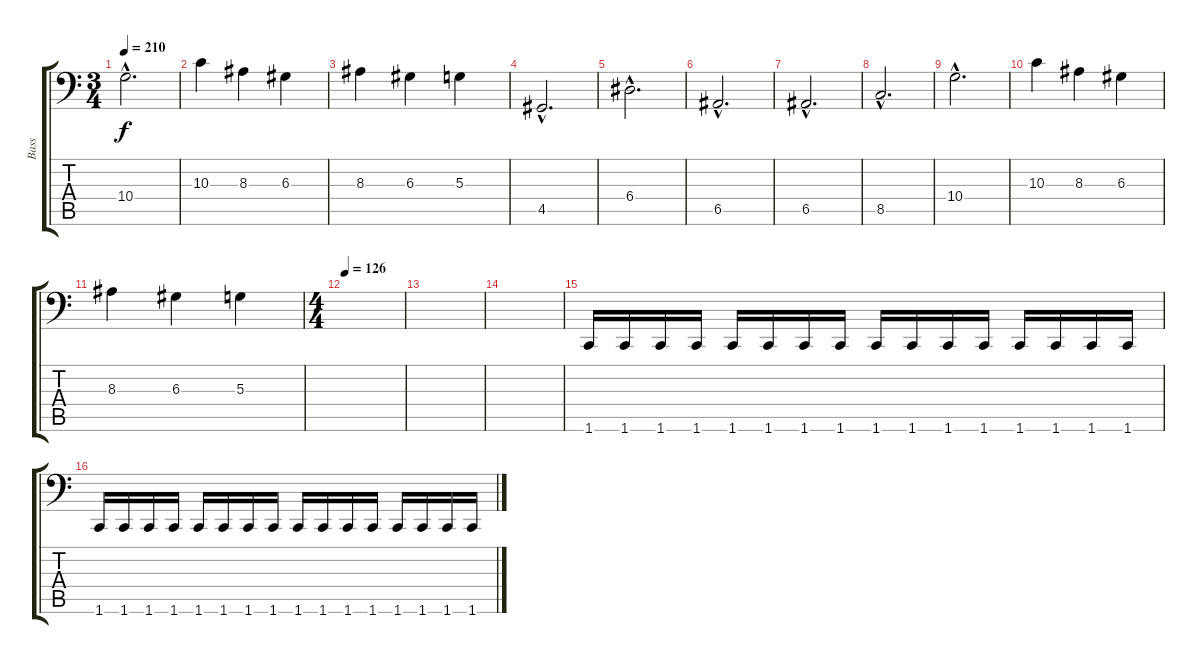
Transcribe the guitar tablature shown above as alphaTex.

\track ("Bass" "Bass") {instrument electricbassfinger}
\staff {score tabs}
\tuning (C3 G2 D2 A1 E1 B0) {hide}
\ts (3 4)
\tempo 210
\clef f4
\ks c
10.4{hac}.2{d dy f} |
10.3.4 8.3.4 6.3.4 |
8.3.4 6.3.4 5.3.4 |
4.5{hac}.2{d} |
6.4{hac}.2{d} |
6.5{hac}.2{d} |
6.5{hac}.2{d} |
8.5{hac}.2{d} |
10.4{hac}.2{d} |
10.3.4 8.3.4 6.3.4 |
8.3.4 6.3.4 5.3.4 |
\ts (4 4)
\tempo 126
|
|
|
1.6.16 1.6.16 1.6.16 1.6.16 1.6.16 1.6.16 1.6.16 1.6.16 1.6.16 1.6.16 1.6.16 1.6.16 1.6.16 1.6.16 1.6.16 1.6.16 |
1.6.16 1.6.16 1.6.16 1.6.16 1.6.16 1.6.16 1.6.16 1.6.16 1.6.16 1.6.16 1.6.16 1.6.16 1.6.16 1.6.16 1.6.16 1.6.16
